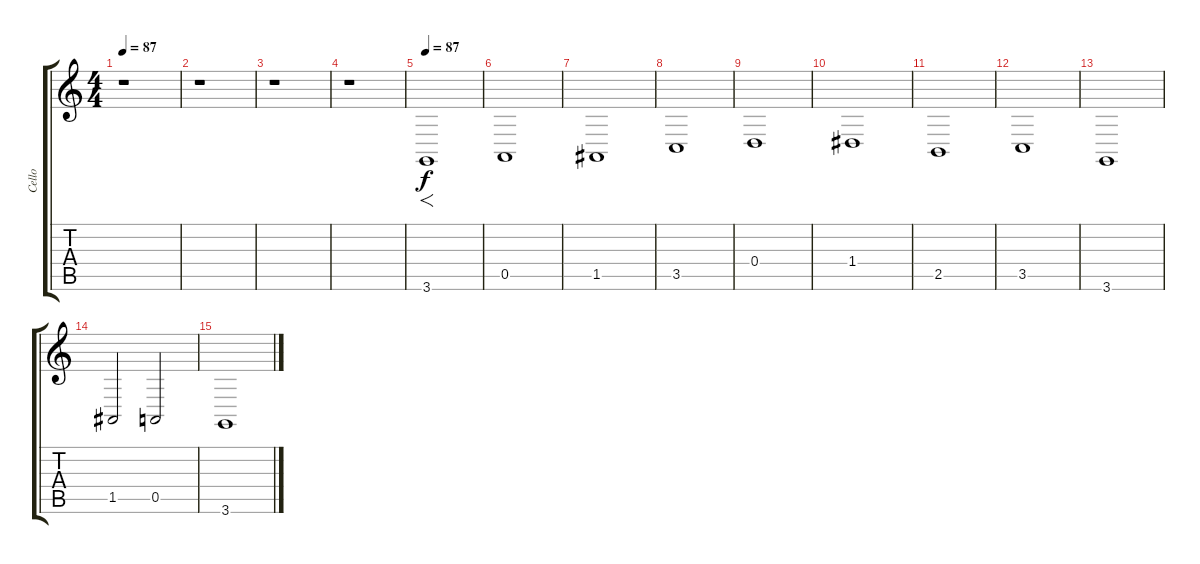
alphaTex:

\track ("Cello" "Cello") {instrument cello}
\staff {score tabs}
\tuning (E4 B3 G3 D3 A2 E2) {hide}
\ts (4 4)
\tempo 87
\clef g2
\ks c
r.1{dy f} |
r.1 |
r.1 |
r.1 |
\tempo 87
3.6.1{f volume 10} |
0.5.1 |
1.5.1 |
3.5.1 |
0.4.1 |
1.4.1 |
2.5.1 |
3.5.1 |
3.6.1 |
1.5.2 0.5.2 |
3.6.1
